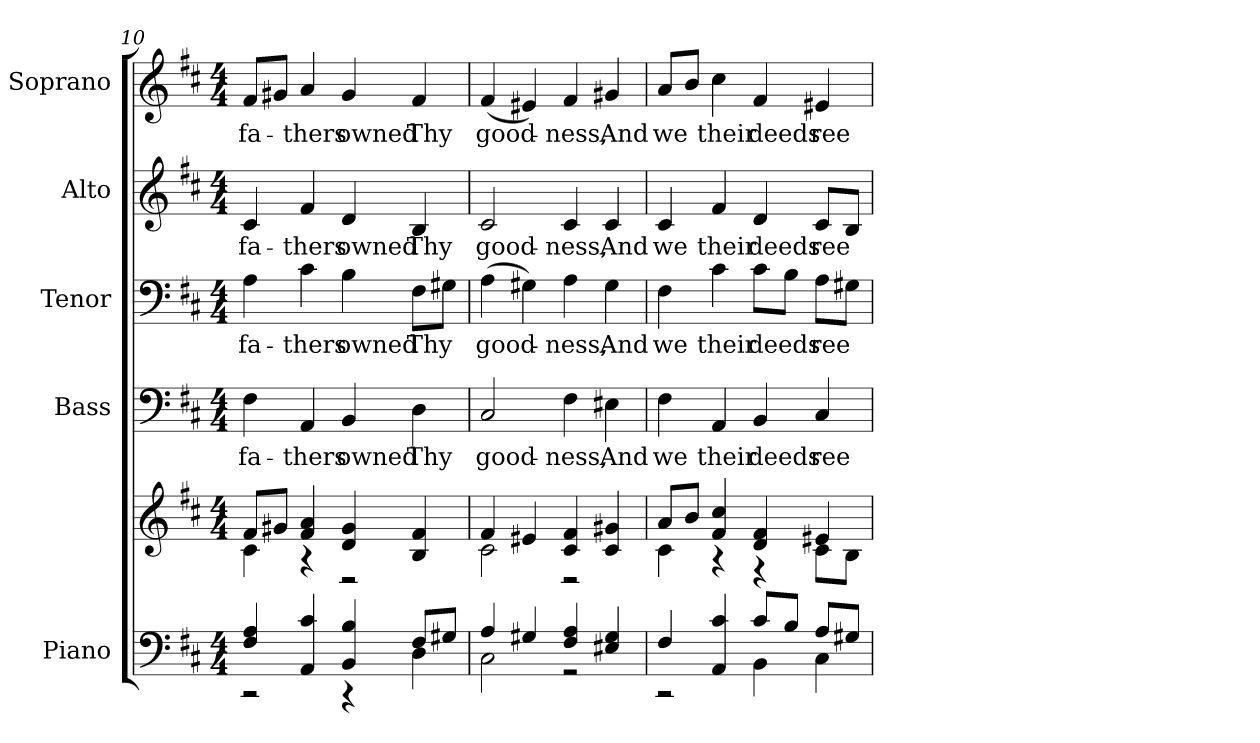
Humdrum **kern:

**kern	**kern	**kern	**text	**kern	**text	**kern	**text	**kern	**text
*part5	*part5	*part4	*part4	*part3	*part3	*part2	*part2	*part1	*part1
*staff6	*staff5	*staff4	*staff4	*staff3	*staff3	*staff2	*staff2	*staff1	*staff1
*I"Piano	*	*I"Bass	*	*I"Tenor	*	*I"Alto	*	*I"Soprano	*
*I'Pno.	*	*I'B.	*	*I'T.	*	*I'A.	*	*I'S.	*
!!LO:PB:g=z
*clefF4	*clefG2	*clefF4	*	*clefF4	*	*clefG2	*	*clefG2	*
*k[f#c#]	*k[f#c#]	*k[f#c#]	*	*k[f#c#]	*	*k[f#c#]	*	*k[f#c#]	*
*D:	*D:	*D:	*	*D:	*	*D:	*	*D:	*
*M4/4	*M4/4	*M4/4	*	*M4/4	*	*M4/4	*	*M4/4	*
=10	=10	=10	=10	=10	=10	=10	=10	=10	=10
*^	*^	*	*	*	*	*	*	*	*
!	!	!	!	!	!LO:LY:b:color=#000000	!	!	!	!	!	!
!	!	!	!	!	!	!	!LO:LY:b:color=#000000	!	!	!	!
!	!	!	!	!	!	!	!	!	!LO:LY:b:color=#000000	!	!
!	!	!	!	!	!	!	!	!	!	!	!LO:LY:b:color=#000000
4F#i/ 4Ai	2r	8f#i/L	4c#i\	4F#i\	fa-	4Ai\	fa-	4c#i/	fa-	8f#i/L	fa-
.	.	8g#Xi/J	.	.	.	.	.	.	.	8g#Xi/J	.
!	!	!	!	!	!LO:LY:b:color=#000000	!	!	!	!	!	!
!	!	!	!	!	!	!	!LO:LY:b:color=#000000	!	!	!	!
!	!	!	!	!	!	!	!	!	!LO:LY:b:color=#000000	!	!
!	!	!	!	!	!	!	!	!	!	!	!LO:LY:b:color=#000000
4AAi/ 4c#i	.	4f#i/ 4ai	4r	4AAi/	-thers	4c#i\	-thers	4f#i/	-thers	4ai/	-thers
!	!	!	!	!	!LO:LY:b:color=#000000	!	!	!	!	!	!
!	!	!	!	!	!	!	!LO:LY:b:color=#000000	!	!	!	!
!	!	!	!	!	!	!	!	!	!LO:LY:b:color=#000000	!	!
!	!	!	!	!	!	!	!	!	!	!	!LO:LY:b:color=#000000
4BBi/ 4Bi	4r	4di/ 4g#i	2r	4BBi/	owned	4Bi\	owned	4di/	owned	4g#i/	owned
!	!	!	!	!	!LO:LY:b:color=#000000	!	!	!	!	!	!
!	!	!	!	!	!	!	!LO:LY:b:color=#000000	!	!	!	!
!	!	!	!	!	!	!	!	!	!LO:LY:b:color=#000000	!	!
!	!	!	!	!	!	!	!	!	!	!	!LO:LY:b:color=#000000
8F#i/L	4Di\	4Bi/ 4f#i	.	4Di\	Thy	8F#i\L	Thy	4Bi/	Thy	4f#i/	Thy
8G#Xi/J	.	.	.	.	.	8G#Xi\J	.	.	.	.	.
=11	=11	=11	=11	=11	=11	=11	=11	=11	=11	=11	=11
!	!	!	!	!	!LO:LY:b:color=#000000	!	!	!	!	!	!
!	!	!	!	!	!	!	!LO:LY:b:color=#000000	!	!	!	!
!	!	!	!	!	!	!	!	!	!LO:LY:b:color=#000000	!	!
!	!	!	!	!	!	!	!	!	!	!	!LO:LY:b:color=#000000
4Ai/	2C#i\	4f#i/	2c#i\	2C#i/	good-	(4Ai\	good-	2c#i/	good-	(4f#i/	good-
4G#Xi/	.	4e#Xi/	.	.	.	4G#Xi\)	.	.	.	4e#Xi/)	.
!	!	!	!	!	!LO:LY:b:color=#000000	!	!	!	!	!	!
!	!	!	!	!	!	!	!LO:LY:b:color=#000000	!	!	!	!
!	!	!	!	!	!	!	!	!	!LO:LY:b:color=#000000	!	!
!	!	!	!	!	!	!	!	!	!	!	!LO:LY:b:color=#000000
4F#i/ 4Ai	2r	4c#i/ 4f#i	2r	4F#i\	-ness,	4Ai\	-ness,	4c#i/	-ness,	4f#i/	-ness,
!	!	!	!	!	!LO:LY:b:color=#000000	!	!	!	!	!	!
!	!	!	!	!	!	!	!LO:LY:b:color=#000000	!	!	!	!
!	!	!	!	!	!	!	!	!	!LO:LY:b:color=#000000	!	!
!	!	!	!	!	!	!	!	!	!	!	!LO:LY:b:color=#000000
4E#Xi/ 4G#i	.	4c#i/ 4g#Xi	.	4E#Xi\	And	4G#i\	And	4c#i/	And	4g#Xi/	And
!!LO:PB:g=z
=12	=12	=12	=12	=12	=12	=12	=12	=12	=12	=12	=12
!	!	!	!	!	!LO:LY:b:color=#000000	!	!	!	!	!	!
!	!	!	!	!	!	!	!LO:LY:b:color=#000000	!	!	!	!
!	!	!	!	!	!	!	!	!	!LO:LY:b:color=#000000	!	!
!	!	!	!	!	!	!	!	!	!	!	!LO:LY:b:color=#000000
4F#i/	2r	8ai/L	4c#i\	4F#i\	we	4F#i\	we	4c#i/	we	8ai/L	we
.	.	8bi/J	.	.	.	.	.	.	.	8bi/J	.
!	!	!	!	!	!LO:LY:b:color=#000000	!	!	!	!	!	!
!	!	!	!	!	!	!	!LO:LY:b:color=#000000	!	!	!	!
!	!	!	!	!	!	!	!	!	!LO:LY:b:color=#000000	!	!
!	!	!	!	!	!	!	!	!	!	!	!LO:LY:b:color=#000000
4AAi/ 4c#i	.	4f#i/ 4cc#i	4r	4AAi/	their	4c#i\	their	4f#i/	their	4cc#i\	their
!	!	!	!	!	!LO:LY:b:color=#000000	!	!	!	!	!	!
!	!	!	!	!	!	!	!LO:LY:b:color=#000000	!	!	!	!
!	!	!	!	!	!	!	!	!	!LO:LY:b:color=#000000	!	!
!	!	!	!	!	!	!	!	!	!	!	!LO:LY:b:color=#000000
8c#i/L	4BBi\	4di/ 4f#i	4r	4BBi/	deeds	8c#i\L	deeds	4di/	deeds	4f#i/	deeds
8Bi/J	.	.	.	.	.	8Bi\J	.	.	.	.	.
!	!	!	!	!	!LO:LY:b:color=#000000	!	!	!	!	!	!
!	!	!	!	!	!	!	!LO:LY:b:color=#000000	!	!	!	!
!	!	!	!	!	!	!	!	!	!LO:LY:b:color=#000000	!	!
!	!	!	!	!	!	!	!	!	!	!	!LO:LY:b:color=#000000
8Ai/L	4C#i\	4e#Xi/	8c#i\L	4C#i/	ree	8Ai\L	ree	8c#i/L	ree	4e#Xi/	ree
8G#Xi/J	.	.	8Bi\J	.	.	8G#Xi\J	.	8Bi/J	.	.	.
*v	*v	*	*	*	*	*	*	*	*	*	*
*	*v	*v	*	*	*	*	*	*	*	*
=	=	=	=	=	=	=	=	=	=
*-	*-	*-	*-	*-	*-	*-	*-	*-	*-
